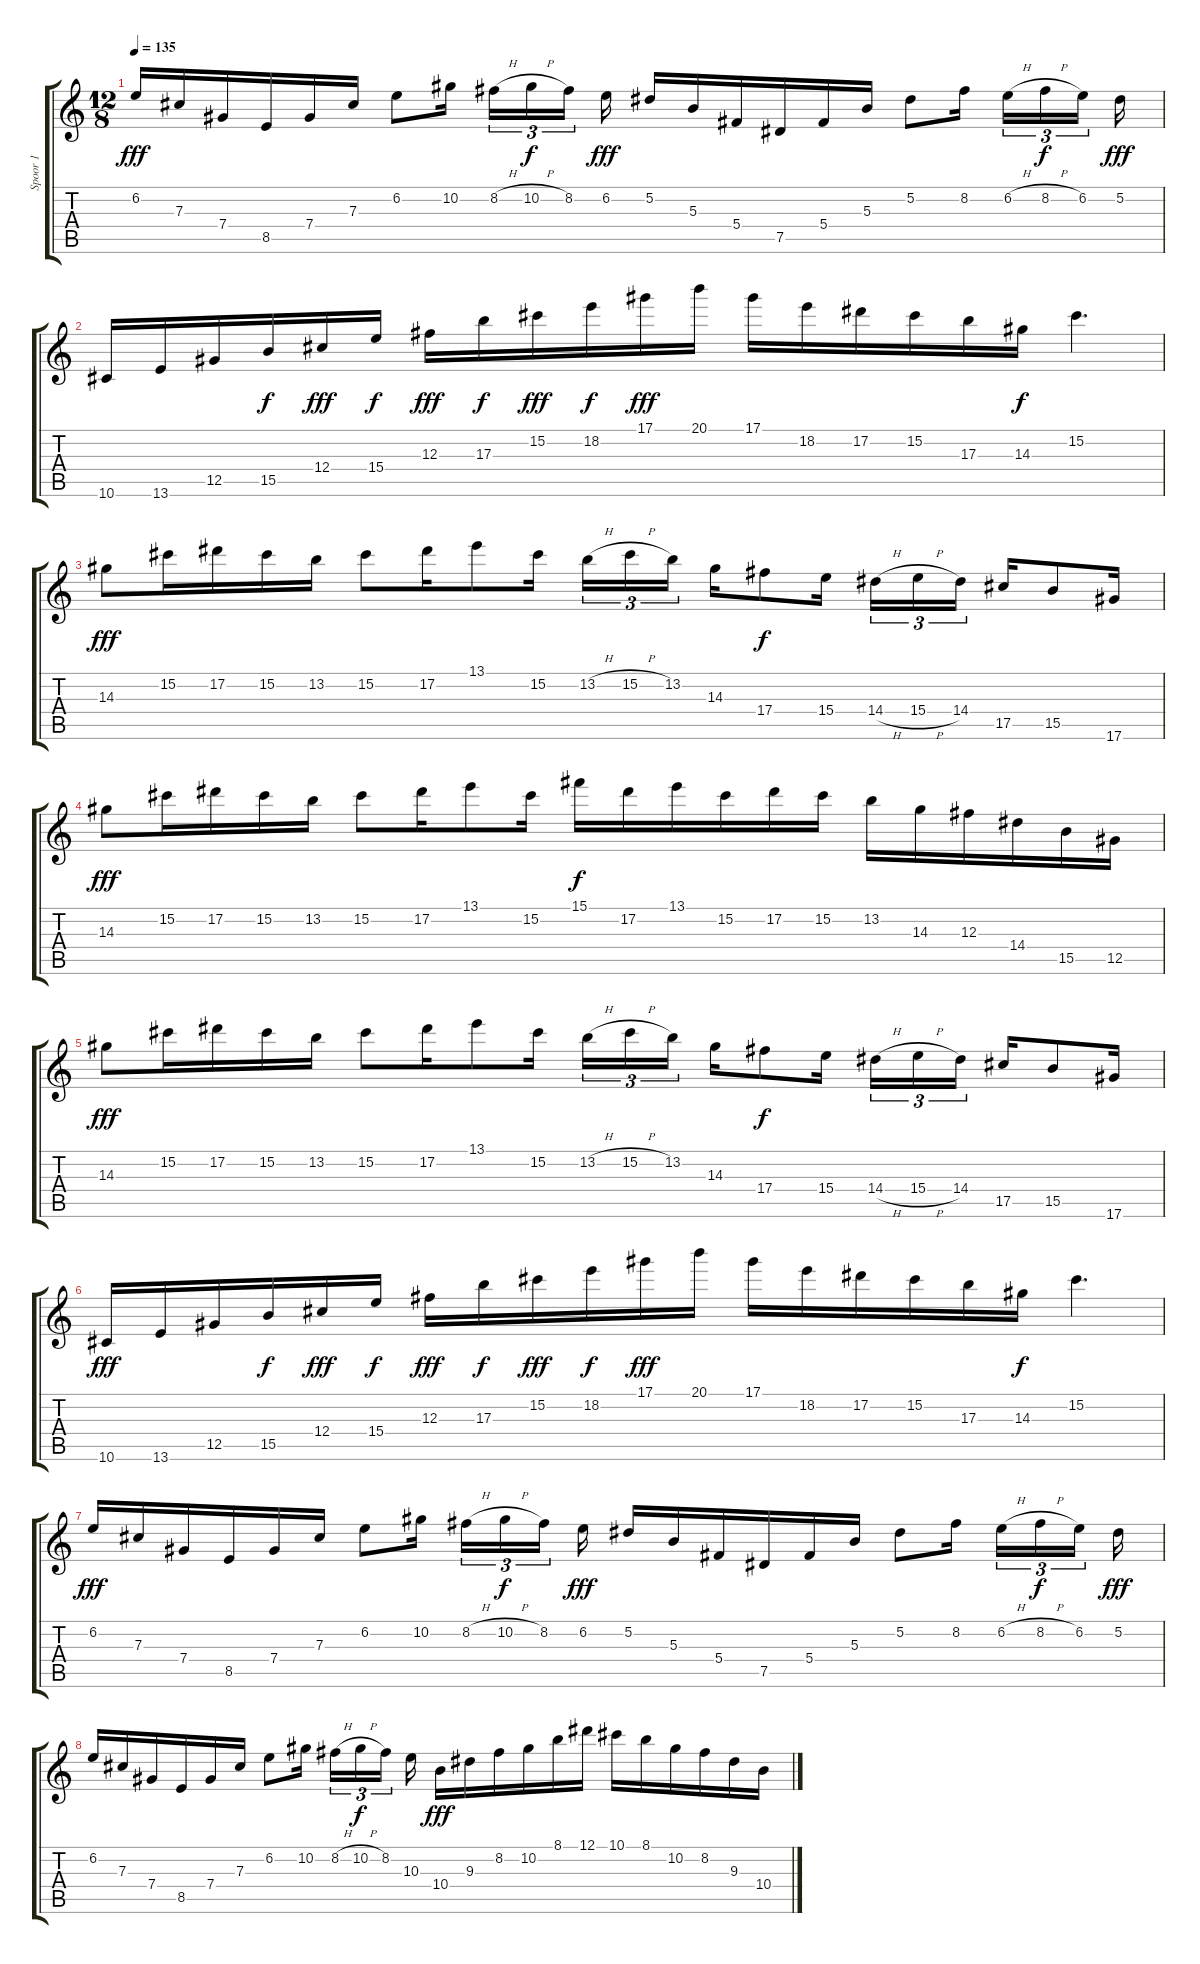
\track ("Spoor 1" "Spoor 1") {instrument overdrivenguitar}
\staff {score tabs}
\tuning (Eb4 Bb3 Gb3 Db3 Ab2 Eb2) {hide}
\ts (12 8)
\tempo 135
\clef g2
\ks c
6.2.16{dy fff} 7.3.16 7.4.16 8.5.16 7.4.16 7.3.16 6.2.8 10.2.16{beam splitsecondary} 8.2{h}.16{tu (3 2)} 10.2{h}.16{tu (3 2) dy f} 8.2.16{tu (3 2) beam splitsecondary} 6.2.16{dy fff} 5.2.16 5.3.16 5.4.16 7.5.16 5.4.16 5.3.16 5.2.8 8.2.16{beam splitsecondary} 6.2{h}.16{tu (3 2)} 8.2{h}.16{tu (3 2) dy f} 6.2.16{tu (3 2) beam splitsecondary} 5.2.16{dy fff} |
10.6.16 13.6.16 12.5.16 15.5.16{dy f} 12.4.16{dy fff} 15.4.16{dy f} 12.3.16{dy fff} 17.3.16{dy f} 15.2.16{dy fff} 18.2.16{dy f} 17.1.16{dy fff} 20.1.16 17.1.16 18.2.16 17.2.16 15.2.16 17.3.16 14.3.16{dy f} 15.2.4{d} |
14.3.8{dy fff} 15.2.16 17.2.16 15.2.16 13.2.16 15.2.8 17.2.16 13.1.8 15.2.16 13.2{h}.16{tu (3 2)} 15.2{h}.16{tu (3 2)} 13.2.16{tu (3 2) beam splitsecondary} 14.3.16 17.4.8{dy f} 15.4.16 14.4{h}.16{tu (3 2)} 15.4{h}.16{tu (3 2)} 14.4.16{tu (3 2) beam splitsecondary} 17.5.16 15.5.8 17.6.16 |
14.3.8{dy fff} 15.2.16 17.2.16 15.2.16 13.2.16 15.2.8 17.2.16 13.1.8 15.2.16 15.1.16{dy f} 17.2.16 13.1.16 15.2.16 17.2.16 15.2.16 13.2.16 14.3.16 12.3.16 14.4.16 15.5.16 12.5.16 |
14.3.8{dy fff} 15.2.16 17.2.16 15.2.16 13.2.16 15.2.8 17.2.16 13.1.8 15.2.16 13.2{h}.16{tu (3 2)} 15.2{h}.16{tu (3 2)} 13.2.16{tu (3 2) beam splitsecondary} 14.3.16 17.4.8{dy f} 15.4.16 14.4{h}.16{tu (3 2)} 15.4{h}.16{tu (3 2)} 14.4.16{tu (3 2) beam splitsecondary} 17.5.16 15.5.8 17.6.16 |
10.6.16{dy fff} 13.6.16 12.5.16 15.5.16{dy f} 12.4.16{dy fff} 15.4.16{dy f} 12.3.16{dy fff} 17.3.16{dy f} 15.2.16{dy fff} 18.2.16{dy f} 17.1.16{dy fff} 20.1.16 17.1.16 18.2.16 17.2.16 15.2.16 17.3.16 14.3.16{dy f} 15.2.4{d} |
6.2.16{dy fff} 7.3.16 7.4.16 8.5.16 7.4.16 7.3.16 6.2.8 10.2.16{beam splitsecondary} 8.2{h}.16{tu (3 2)} 10.2{h}.16{tu (3 2) dy f} 8.2.16{tu (3 2) beam splitsecondary} 6.2.16{dy fff} 5.2.16 5.3.16 5.4.16 7.5.16 5.4.16 5.3.16 5.2.8 8.2.16{beam splitsecondary} 6.2{h}.16{tu (3 2)} 8.2{h}.16{tu (3 2) dy f} 6.2.16{tu (3 2) beam splitsecondary} 5.2.16{dy fff} |
6.2.16 7.3.16 7.4.16 8.5.16 7.4.16 7.3.16 6.2.8 10.2.16{beam splitsecondary} 8.2{h}.16{tu (3 2)} 10.2{h}.16{tu (3 2) dy f} 8.2.16{tu (3 2) beam splitsecondary} 10.3.16 10.4.16{dy fff} 9.3.16 8.2.16 10.2.16 8.1.16 12.1.16 10.1.16 8.1.16 10.2.16 8.2.16 9.3.16 10.4.16
